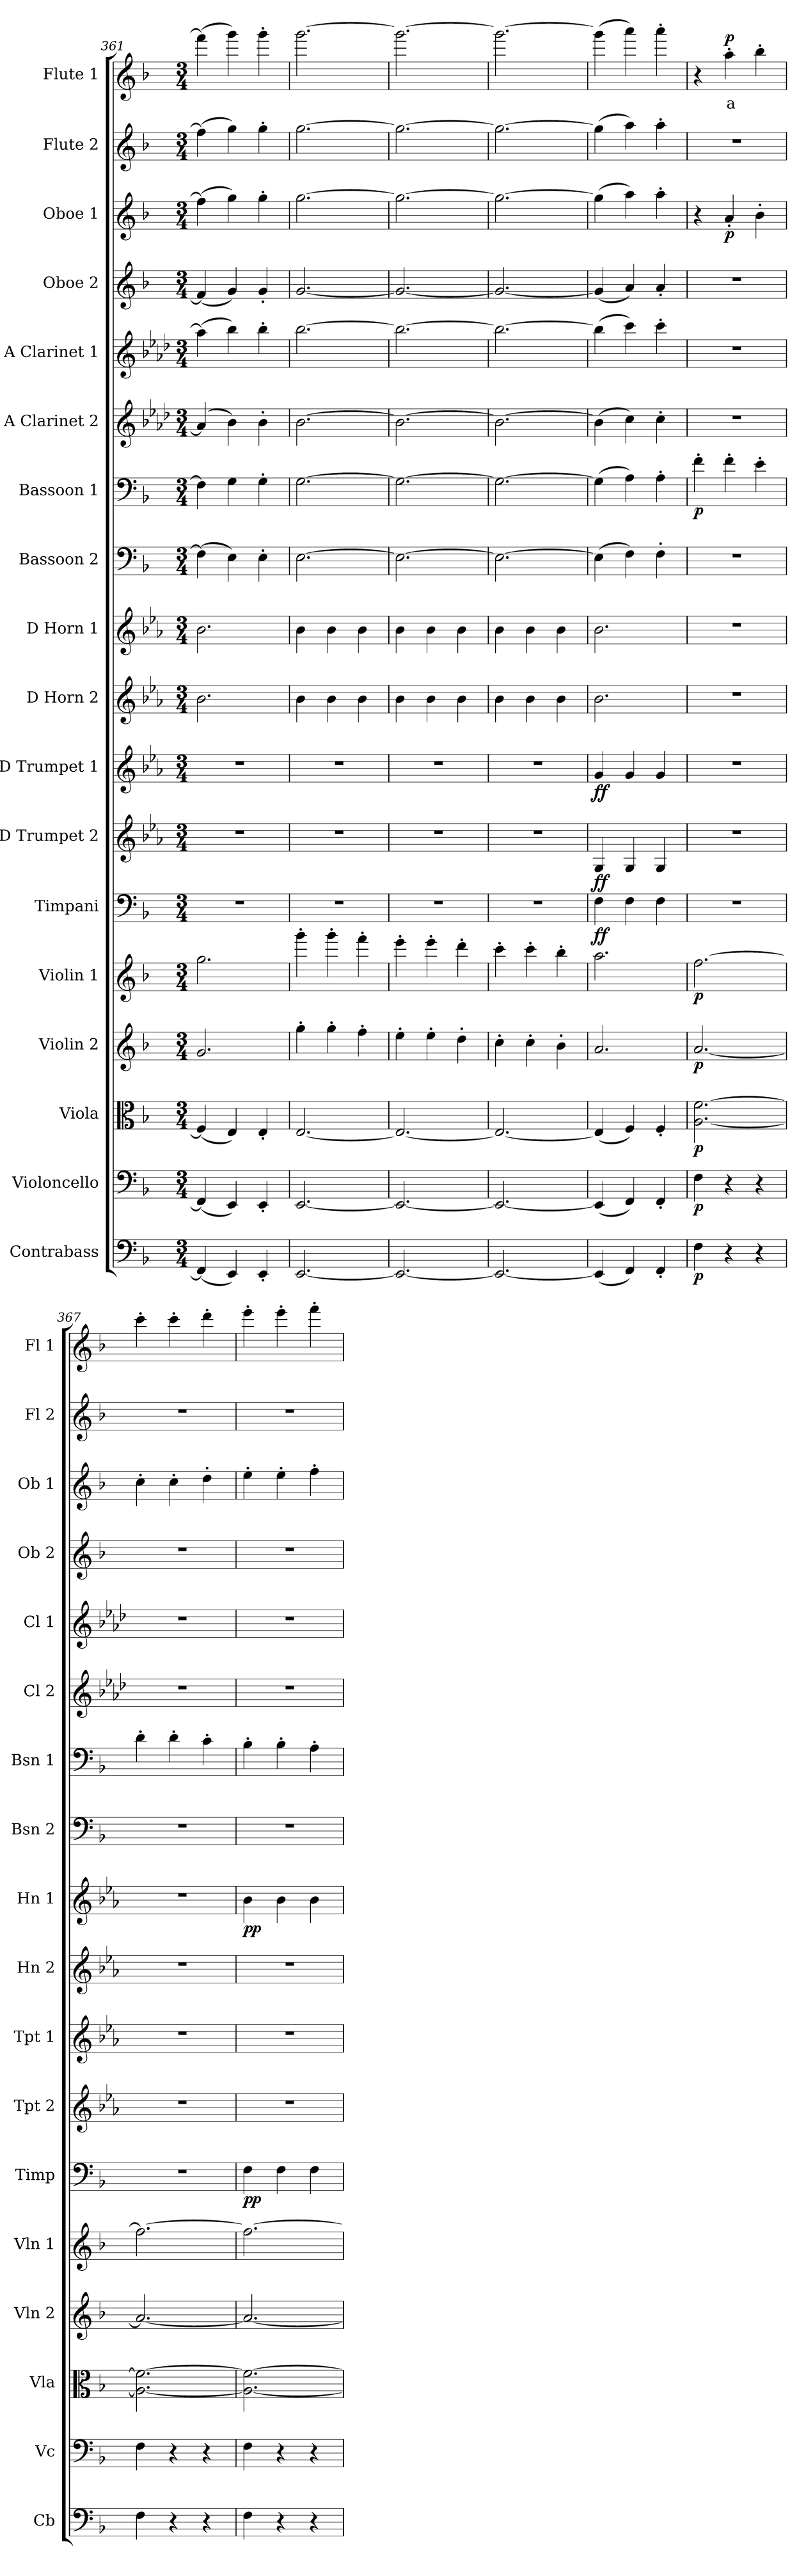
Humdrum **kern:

**kern	**dynam	**kern	**dynam	**kern	**dynam	**kern	**dynam	**kern	**dynam	**kern	**dynam	**kern	**dynam	**kern	**dynam	**kern	**kern	**dynam	**kern	**kern	**dynam	**kern	**kern	**kern	**kern	**dynam	**kern	**kern	**text	**dynam
*part18	*part18	*part17	*part17	*part16	*part16	*part15	*part15	*part14	*part14	*part13	*part13	*part12	*part12	*part11	*part11	*part10	*part9	*part9	*part8	*part7	*part7	*part6	*part5	*part4	*part3	*part3	*part2	*part1	*part1	*part1
*staff18	*staff18	*staff17	*staff17	*staff16	*staff16	*staff15	*staff15	*staff14	*staff14	*staff13	*staff13	*staff12	*staff12	*staff11	*staff11	*staff10	*staff9	*staff9	*staff8	*staff7	*staff7	*staff6	*staff5	*staff4	*staff3	*staff3	*staff2	*staff1	*staff1	*staff1
*I"Contrabass	*	*I"Violoncello	*	*I"Viola	*	*I"Violin 2	*	*I"Violin 1	*	*I"Timpani	*	*I"D Trumpet 2	*	*I"D Trumpet 1	*	*I"D Horn 2	*I"D Horn 1	*	*I"Bassoon 2	*I"Bassoon 1	*	*I"A Clarinet 2	*I"A Clarinet 1	*I"Oboe 2	*I"Oboe 1	*	*I"Flute 2	*I"Flute 1	*	*
*I'Cb	*	*I'Vc	*	*I'Vla	*	*I'Vln 2	*	*I'Vln 1	*	*I'Timp	*	*I'Tpt 2	*	*I'Tpt 1	*	*I'Hn 2	*I'Hn 1	*	*I'Bsn 2	*I'Bsn 1	*	*I'Cl 2	*I'Cl 1	*I'Ob 2	*I'Ob 1	*	*I'Fl 2	*I'Fl 1	*	*
*clefF4	*	*clefF4	*	*clefC3	*	*clefG2	*	*clefG2	*	*clefF4	*	*clefG2	*	*clefG2	*	*clefG2	*clefG2	*	*clefF4	*clefF4	*	*clefG2	*clefG2	*clefG2	*clefG2	*	*clefG2	*clefG2	*	*
*ITrd7c12	*	*	*	*	*	*	*	*	*	*	*	*ITrd-1c-2	*	*ITrd-1c-2	*	*ITrd6c10	*ITrd6c10	*	*	*	*	*ITrd2c3	*ITrd2c3	*	*	*	*	*	*	*
*k[b-]	*	*k[b-]	*	*k[b-]	*	*k[b-]	*	*k[b-]	*	*k[b-]	*	*k[b-]	*	*k[b-]	*	*k[b-]	*k[b-]	*	*k[b-]	*k[b-]	*	*k[b-]	*k[b-]	*k[b-]	*k[b-]	*	*k[b-]	*k[b-]	*	*
*M3/4	*	*M3/4	*	*M3/4	*	*M3/4	*	*M3/4	*	*M3/4	*	*M3/4	*	*M3/4	*	*M3/4	*M3/4	*	*M3/4	*M3/4	*	*M3/4	*M3/4	*M3/4	*M3/4	*	*M3/4	*M3/4	*	*
=361	=361	=361	=361	=361	=361	=361	=361	=361	=361	=361	=361	=361	=361	=361	=361	=361	=361	=361	=361	=361	=361	=361	=361	=361	=361	=361	=361	=361	=361	=361
(4FFF/]	.	(4FF/]	.	(4F/]	.	2.g/	.	2.gg\	.	2.r	.	2.r	.	2.r	.	2.c\	2.c\	.	(4F\]	4F\]	.	(4f/]	(4ff\]	(4f/]	(4ff\]	.	(4ff\]	(4fff\]	.	.
4EEE/)	.	4EE/)	.	4E/)	.	.	.	.	.	.	.	.	.	.	.	.	.	.	4E\)	4G\	.	4g\)	4gg\)	4g/)	4gg\)	.	4gg\)	4ggg\)	.	.
4EEE'/	.	4EE'/	.	4E'/	.	.	.	.	.	.	.	.	.	.	.	.	.	.	4E'\	4G'\	.	4g'\	4gg'\	4g'/	4gg'\	.	4gg'\	4ggg'\	.	.
=362	=362	=362	=362	=362	=362	=362	=362	=362	=362	=362	=362	=362	=362	=362	=362	=362	=362	=362	=362	=362	=362	=362	=362	=362	=362	=362	=362	=362	=362	=362
[2.EEE/	.	[2.EE/	.	[2.E/	.	4gg'\	.	4ggg'\	.	2.r	.	2.r	.	2.r	.	4c\	4c\	.	[2.E\	[2.G\	.	[2.g\	[2.gg\	[2.g/	[2.gg\	.	[2.gg\	[2.ggg\	.	.
.	.	.	.	.	.	4gg'\	.	4ggg'\	.	.	.	.	.	.	.	4c\	4c\	.	.	.	.	.	.	.	.	.	.	.	.	.
.	.	.	.	.	.	4ff'\	.	4fff'\	.	.	.	.	.	.	.	4c\	4c\	.	.	.	.	.	.	.	.	.	.	.	.	.
=363	=363	=363	=363	=363	=363	=363	=363	=363	=363	=363	=363	=363	=363	=363	=363	=363	=363	=363	=363	=363	=363	=363	=363	=363	=363	=363	=363	=363	=363	=363
2.EEE/_	.	2.EE/_	.	2.E/_	.	4ee'\	.	4eee'\	.	2.r	.	2.r	.	2.r	.	4c\	4c\	.	2.E\_	2.G\_	.	2.g\_	2.gg\_	2.g/_	2.gg\_	.	2.gg\_	2.ggg\_	.	.
.	.	.	.	.	.	4ee'\	.	4eee'\	.	.	.	.	.	.	.	4c\	4c\	.	.	.	.	.	.	.	.	.	.	.	.	.
.	.	.	.	.	.	4dd'\	.	4ddd'\	.	.	.	.	.	.	.	4c\	4c\	.	.	.	.	.	.	.	.	.	.	.	.	.
=364	=364	=364	=364	=364	=364	=364	=364	=364	=364	=364	=364	=364	=364	=364	=364	=364	=364	=364	=364	=364	=364	=364	=364	=364	=364	=364	=364	=364	=364	=364
2.EEE/_	.	2.EE/_	.	2.E/_	.	4cc'\	.	4ccc'\	.	2.r	.	2.r	.	2.r	.	4c\	4c\	.	2.E\_	2.G\_	.	2.g\_	2.gg\_	2.g/_	2.gg\_	.	2.gg\_	2.ggg\_	.	.
.	.	.	.	.	.	4cc'\	.	4ccc'\	.	.	.	.	.	.	.	4c\	4c\	.	.	.	.	.	.	.	.	.	.	.	.	.
.	.	.	.	.	.	4b-'\	.	4bb-'\	.	.	.	.	.	.	.	4c\	4c\	.	.	.	.	.	.	.	.	.	.	.	.	.
=365	=365	=365	=365	=365	=365	=365	=365	=365	=365	=365	=365	=365	=365	=365	=365	=365	=365	=365	=365	=365	=365	=365	=365	=365	=365	=365	=365	=365	=365	=365
!	!	!	!	!	!	!	!	!	!	!	!LO:DY:b	!	!LO:DY:b	!	!LO:DY:b	!	!	!	!	!	!	!	!	!	!	!	!	!	!	!
(4EEE/]	.	(4EE/]	.	(4E/]	.	2.a/	.	2.aa\	.	4F\	ff	4A/	ff	4a/	ff	2.c\	2.c\	.	(4E\]	(4G\]	.	(4g\]	(4gg\]	(4g/]	(4gg\]	.	(4gg\]	(4ggg\]	.	.
4FFF/)	.	4FF/)	.	4F/)	.	.	.	.	.	4F\	.	4A/	.	4a/	.	.	.	.	4F\)	4A\)	.	4a\)	4aa\)	4a/)	4aa\)	.	4aa\)	4aaa\)	.	.
4FFF'/	.	4FF'/	.	4F'/	.	.	.	.	.	4F\	.	4A/	.	4a/	.	.	.	.	4F'\	4A'\	.	4a'\	4aa'\	4a'/	4aa'\	.	4aa'\	4aaa'\	.	.
=366	=366	=366	=366	=366	=366	=366	=366	=366	=366	=366	=366	=366	=366	=366	=366	=366	=366	=366	=366	=366	=366	=366	=366	=366	=366	=366	=366	=366	=366	=366
!	!LO:DY:b	!	!LO:DY:b	!	!LO:DY:b	!	!LO:DY:b	!	!LO:DY:b	!	!	!	!	!	!	!	!	!	!	!	!LO:DY:b	!	!	!	!	!	!	!	!	!
4FF\	p	4F\	p	[2.A\ [2.f\	p	[2.a/	p	[2.ff\	p	2.r	.	2.r	.	2.r	.	2.r	2.r	.	2.r	4f'\	p	2.r	2.r	2.r	4r	.	2.r	4r	.	.
!	!	!	!	!	!	!	!	!	!	!	!	!	!	!	!	!	!	!	!	!	!	!	!	!	!	!LO:DY:b	!	!	!LO:LY:b:color=#FF0000	!LO:DY:b
4r	.	4r	.	.	.	.	.	.	.	.	.	.	.	.	.	.	.	.	.	4f'\	.	.	.	.	4a'/	p	.	4aa'\	a	p
4r	.	4r	.	.	.	.	.	.	.	.	.	.	.	.	.	.	.	.	.	4e'\	.	.	.	.	4b-'\	.	.	4bb-'\	.	.
!!LO:PB:g=z
=367	=367	=367	=367	=367	=367	=367	=367	=367	=367	=367	=367	=367	=367	=367	=367	=367	=367	=367	=367	=367	=367	=367	=367	=367	=367	=367	=367	=367	=367	=367
4FF\	.	4F\	.	2.A\_ 2.f\_	.	2.a/_	.	2.ff\_	.	2.r	.	2.r	.	2.r	.	2.r	2.r	.	2.r	4d'\	.	2.r	2.r	2.r	4cc'\	.	2.r	4ccc'\	.	.
4r	.	4r	.	.	.	.	.	.	.	.	.	.	.	.	.	.	.	.	.	4d'\	.	.	.	.	4cc'\	.	.	4ccc'\	.	.
4r	.	4r	.	.	.	.	.	.	.	.	.	.	.	.	.	.	.	.	.	4c'\	.	.	.	.	4dd'\	.	.	4ddd'\	.	.
=368	=368	=368	=368	=368	=368	=368	=368	=368	=368	=368	=368	=368	=368	=368	=368	=368	=368	=368	=368	=368	=368	=368	=368	=368	=368	=368	=368	=368	=368	=368
!	!	!	!	!	!	!	!	!	!	!	!LO:DY:b	!	!	!	!	!	!	!LO:DY:b	!	!	!	!	!	!	!	!	!	!	!	!
4FF\	.	4F\	.	2.A\_ 2.f\_	.	2.a/_	.	2.ff\_	.	4F\	pp	2.r	.	2.r	.	2.r	4c\	pp	2.r	4B-'\	.	2.r	2.r	2.r	4ee'\	.	2.r	4eee'\	.	.
4r	.	4r	.	.	.	.	.	.	.	4F\	.	.	.	.	.	.	4c\	.	.	4B-'\	.	.	.	.	4ee'\	.	.	4eee'\	.	.
4r	.	4r	.	.	.	.	.	.	.	4F\	.	.	.	.	.	.	4c\	.	.	4A'\	.	.	.	.	4ff'\	.	.	4fff'\	.	.
=	=	=	=	=	=	=	=	=	=	=	=	=	=	=	=	=	=	=	=	=	=	=	=	=	=	=	=	=	=	=
*-	*-	*-	*-	*-	*-	*-	*-	*-	*-	*-	*-	*-	*-	*-	*-	*-	*-	*-	*-	*-	*-	*-	*-	*-	*-	*-	*-	*-	*-	*-
